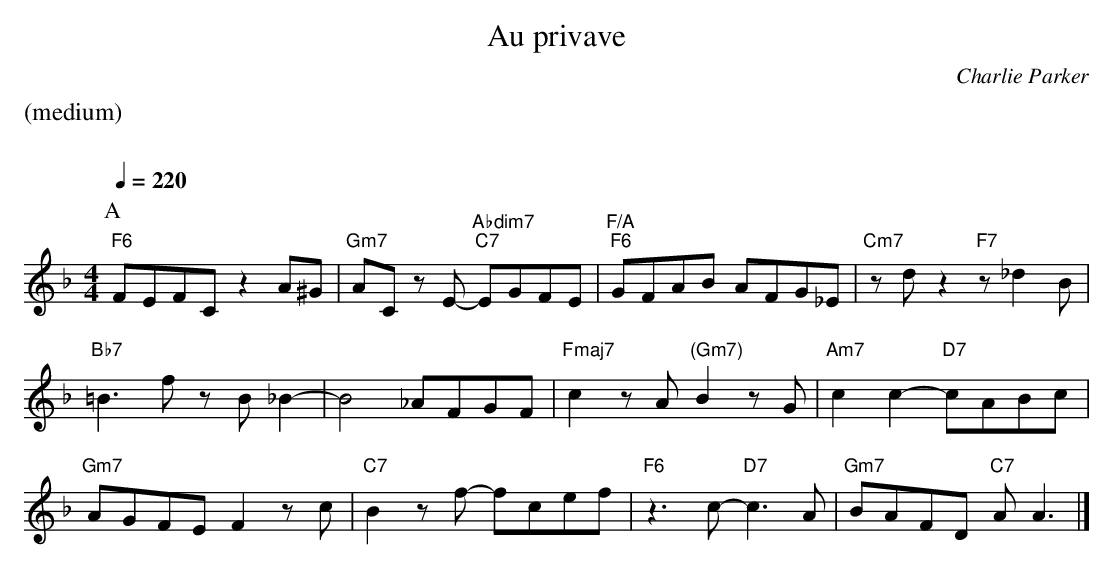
X:1
T:Au privave
M:4/4
L:1/8
C:Charlie Parker
Q:1/4=220
K:F
%%text (medium)
%%vskip 20
P:A
"F6"FEFC z2A^G | "Gm7"AC zE- "Abdim7""C7"EGFE | "F/A""F6"GFAB AFG_E | "Cm7"zdz2 "F7"z_d2B |
"Bb7"=B3f zB_B2- | B4 _AFGF | "Fmaj7"c2zA "(Gm7)"B2zG | "Am7"c2c2- "D7"cABc |
"Gm7"AGFE F2zc | "C7"B2zf- fcef | "F6"z3c- "D7"c3A | "Gm7"BAFD "C7"AA3 |]
